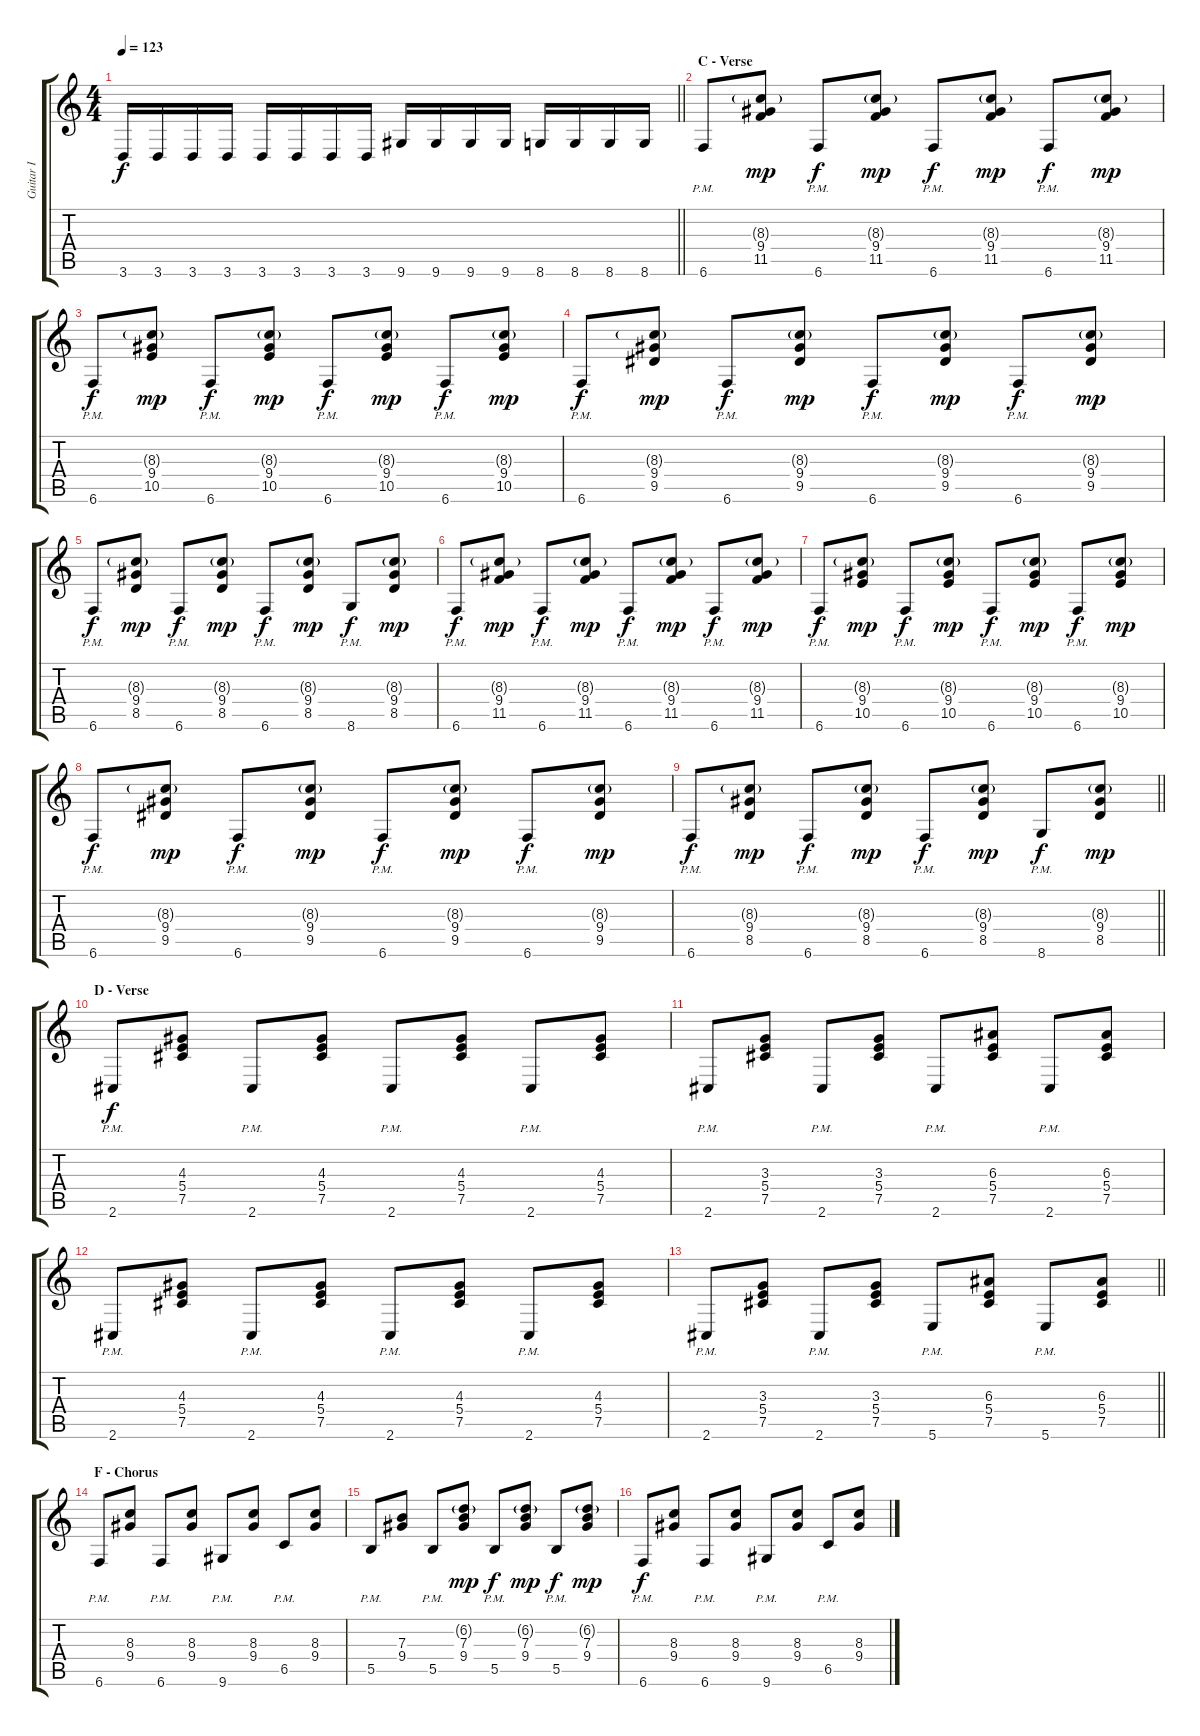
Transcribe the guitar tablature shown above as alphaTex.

\track ("Guitar I" "Guitar I") {instrument distortionguitar}
\staff {score tabs}
\tuning (Db4 Ab3 E3 B2 Gb2 B1) {hide}
\ts (4 4)
\tempo 123
\clef g2
\barLineRight lightlight
\ks c
3.6.16{dy f} 3.6.16 3.6.16 3.6.16 3.6.16 3.6.16 3.6.16 3.6.16 9.6.16 9.6.16 9.6.16 9.6.16 8.6.16 8.6.16 8.6.16 8.6.16 |
\section ("" "C - Verse")
6.6{pm}.8 (8.3{g} 9.4 11.5).8{dy mp} 6.6{pm}.8{dy f} (8.3{g} 9.4 11.5).8{dy mp} 6.6{pm}.8{dy f} (8.3{g} 9.4 11.5).8{dy mp} 6.6{pm}.8{dy f} (8.3{g} 9.4 11.5).8{dy mp} |
6.6{pm}.8{dy f} (8.3{g} 9.4 10.5).8{dy mp} 6.6{pm}.8{dy f} (8.3{g} 9.4 10.5).8{dy mp} 6.6{pm}.8{dy f} (8.3{g} 9.4 10.5).8{dy mp} 6.6{pm}.8{dy f} (8.3{g} 9.4 10.5).8{dy mp} |
6.6{pm}.8{dy f} (8.3{g} 9.4 9.5).8{dy mp} 6.6{pm}.8{dy f} (8.3{g} 9.4 9.5).8{dy mp} 6.6{pm}.8{dy f} (8.3{g} 9.4 9.5).8{dy mp} 6.6{pm}.8{dy f} (8.3{g} 9.4 9.5).8{dy mp} |
6.6{pm}.8{dy f} (8.3{g} 9.4 8.5).8{dy mp} 6.6{pm}.8{dy f} (8.3{g} 9.4 8.5).8{dy mp} 6.6{pm}.8{dy f} (8.3{g} 9.4 8.5).8{dy mp} 8.6{pm}.8{dy f} (8.3{g} 9.4 8.5).8{dy mp} |
6.6{pm}.8{dy f} (8.3{g} 9.4 11.5).8{dy mp} 6.6{pm}.8{dy f} (8.3{g} 9.4 11.5).8{dy mp} 6.6{pm}.8{dy f} (8.3{g} 9.4 11.5).8{dy mp} 6.6{pm}.8{dy f} (8.3{g} 9.4 11.5).8{dy mp} |
6.6{pm}.8{dy f} (8.3{g} 9.4 10.5).8{dy mp} 6.6{pm}.8{dy f} (8.3{g} 9.4 10.5).8{dy mp} 6.6{pm}.8{dy f} (8.3{g} 9.4 10.5).8{dy mp} 6.6{pm}.8{dy f} (8.3{g} 9.4 10.5).8{dy mp} |
6.6{pm}.8{dy f} (8.3{g} 9.4 9.5).8{dy mp} 6.6{pm}.8{dy f} (8.3{g} 9.4 9.5).8{dy mp} 6.6{pm}.8{dy f} (8.3{g} 9.4 9.5).8{dy mp} 6.6{pm}.8{dy f} (8.3{g} 9.4 9.5).8{dy mp} |
\barLineRight lightlight
6.6{pm}.8{dy f} (8.3{g} 9.4 8.5).8{dy mp} 6.6{pm}.8{dy f} (8.3{g} 9.4 8.5).8{dy mp} 6.6{pm}.8{dy f} (8.3{g} 9.4 8.5).8{dy mp} 8.6{pm}.8{dy f} (8.3{g} 9.4 8.5).8{dy mp} |
\section ("" "D - Verse")
2.6{pm}.8{dy f} (4.3 5.4 7.5).8 2.6{pm}.8 (4.3 5.4 7.5).8 2.6{pm}.8 (4.3 5.4 7.5).8 2.6{pm}.8 (4.3 5.4 7.5).8 |
2.6{pm}.8 (3.3 5.4 7.5).8 2.6{pm}.8 (3.3 5.4 7.5).8 2.6{pm}.8 (6.3 5.4 7.5).8 2.6{pm}.8 (6.3 5.4 7.5).8 |
2.6{pm}.8 (4.3 5.4 7.5).8 2.6{pm}.8 (4.3 5.4 7.5).8 2.6{pm}.8 (4.3 5.4 7.5).8 2.6{pm}.8 (4.3 5.4 7.5).8 |
\barLineRight lightlight
2.6{pm}.8 (3.3 5.4 7.5).8 2.6{pm}.8 (3.3 5.4 7.5).8 5.6{pm}.8 (6.3 5.4 7.5).8 5.6{pm}.8 (6.3 5.4 7.5).8 |
\section ("" "F - Chorus")
6.6{pm}.8 (8.3 9.4).8 6.6{pm}.8 (8.3 9.4).8 9.6{pm}.8 (8.3 9.4).8 6.5{pm}.8 (8.3 9.4).8 |
5.5{pm}.8 (7.3 9.4).8 5.5{pm}.8 (6.2{g} 7.3 9.4).8{dy mp} 5.5{pm}.8{dy f} (6.2{g} 7.3 9.4).8{dy mp} 5.5{pm}.8{dy f} (6.2{g} 7.3 9.4).8{dy mp} |
6.6{pm}.8{dy f} (8.3 9.4).8 6.6{pm}.8 (8.3 9.4).8 9.6{pm}.8 (8.3 9.4).8 6.5{pm}.8 (8.3 9.4).8
